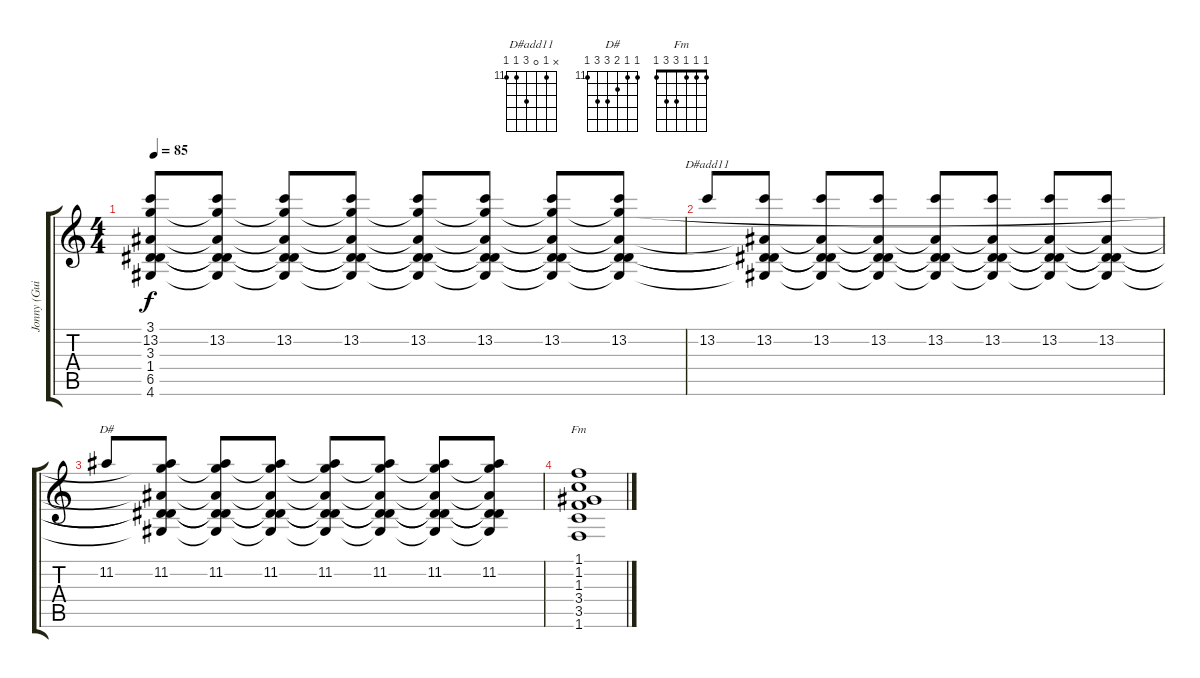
\track ("Jonny (Guitar)" "Jonny (Gui") {instrument overdrivenguitar}
\staff {score tabs}
\tuning (E4 B3 G3 D3 A2 E2) {hide}
\chord ("D#add11" x 11 0 13 11 11) {firstfret 11}
\chord ("D#" 11 11 12 13 13 11) {firstfret 11}
\chord ("Fm" 1 1 1 3 3 1)
\ts (4 4)
\tempo 85
\clef g2
\ks c
(3.1{t} 13.2 3.3{t} 1.4{t} 6.5{t} 4.6{t}).8{dy f} (3.1{t} 13.2 3.3{t} 1.4{t} 6.5{t} 4.6{t}).8 (3.1{t} 13.2 3.3{t} 1.4{t} 6.5{t} 4.6{t}).8 (3.1{t} 13.2 3.3{t} 1.4{t} 6.5{t} 4.6{t}).8 (3.1{t} 13.2 3.3{t} 1.4{t} 6.5{t} 4.6{t}).8 (3.1{t} 13.2 3.3{t} 1.4{t} 6.5{t} 4.6{t}).8 (3.1{t} 13.2 3.3{t} 1.4{t} 6.5{t} 4.6{t}).8 (3.1{t} 13.2 3.3{t} 1.4{t} 6.5{t} 4.6{t}).8 |
13.2.8{ch "D#add11"} (13.2 3.3{t} 1.4{t} 6.5{t} 4.6{t}).8 (13.2 3.3{t} 1.4{t} 6.5{t} 4.6{t}).8 (13.2 3.3{t} 1.4{t} 6.5{t} 4.6{t}).8 (13.2 3.3{t} 1.4{t} 6.5{t} 4.6{t}).8 (13.2 3.3{t} 1.4{t} 6.5{t} 4.6{t}).8 (13.2 3.3{t} 1.4{t} 6.5{t} 4.6{t}).8 (13.2 3.3{t} 1.4{t} 6.5{t} 4.6{t}).8 |
11.2.8{ch "D#"} (3.1{t} 11.2 3.3{t} 1.4{t} 6.5{t} 4.6{t}).8 (3.1{t} 11.2 3.3{t} 1.4{t} 6.5{t} 4.6{t}).8 (3.1{t} 11.2 3.3{t} 1.4{t} 6.5{t} 4.6{t}).8 (3.1{t} 11.2 3.3{t} 1.4{t} 6.5{t} 4.6{t}).8 (3.1{t} 11.2 3.3{t} 1.4{t} 6.5{t} 4.6{t}).8 (3.1{t} 11.2 3.3{t} 1.4{t} 6.5{t} 4.6{t}).8 (3.1{t} 11.2 3.3{t} 1.4{t} 6.5{t} 4.6{t}).8 |
(1.1 1.2 1.3 3.4 3.5 1.6).1{ch "Fm" instrument electricguitarjazz}
